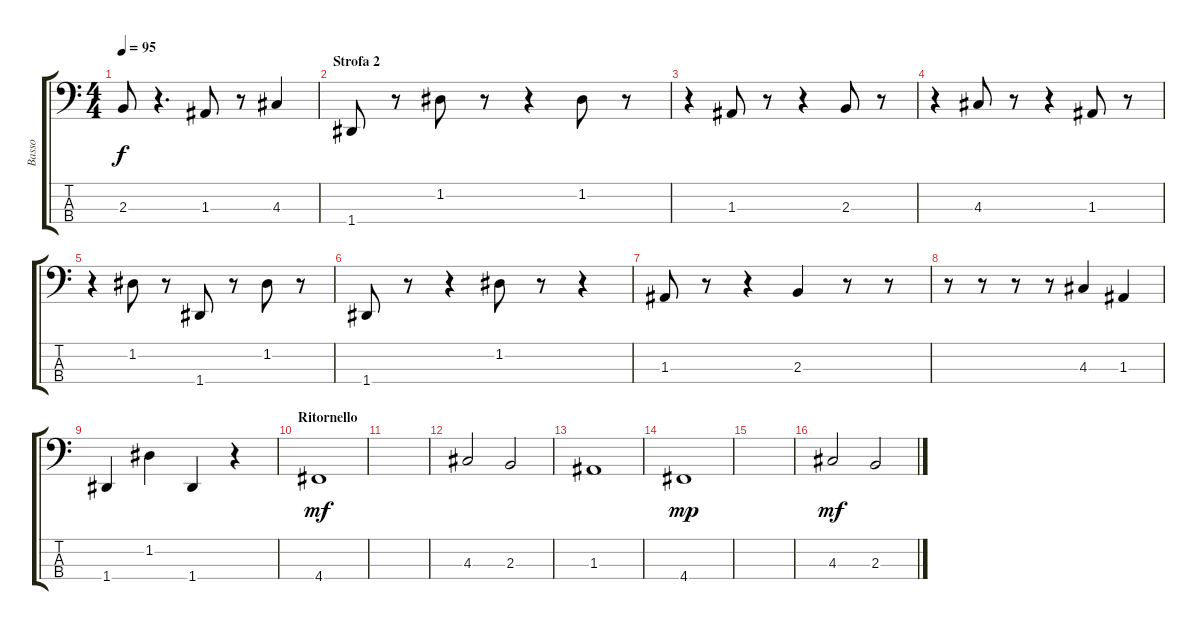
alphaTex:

\track ("Basso" "Basso") {instrument synthbass2}
\staff {score tabs}
\tuning (G2 D2 A1 D1) {hide}
\ts (4 4)
\tempo 95
\clef f4
\ks c
2.3.8{dy f} r.4{d} 1.3.8 r.8 4.3.4 |
\section ("" "Strofa 2")
1.4.8 r.8 1.2.8 r.8 r.4 1.2.8 r.8 |
r.4 1.3.8 r.8 r.4 2.3.8 r.8 |
r.4 4.3.8 r.8 r.4 1.3.8 r.8 |
r.4 1.2.8 r.8 1.4.8 r.8 1.2.8 r.8 |
1.4.8 r.8 r.4 1.2.8 r.8 r.4 |
1.3.8 r.8 r.4 2.3.4 r.8 r.8 |
r.8 r.8 r.8 r.8 4.3.4 1.3.4 |
1.4.4 1.2.4 1.4.4 r.4 |
\section ("" "Ritornello")
4.4.1{dy mf} |
|
4.3.2 2.3.2 |
1.3.1 |
4.4.1{dy mp} |
|
4.3.2{dy mf} 2.3.2
